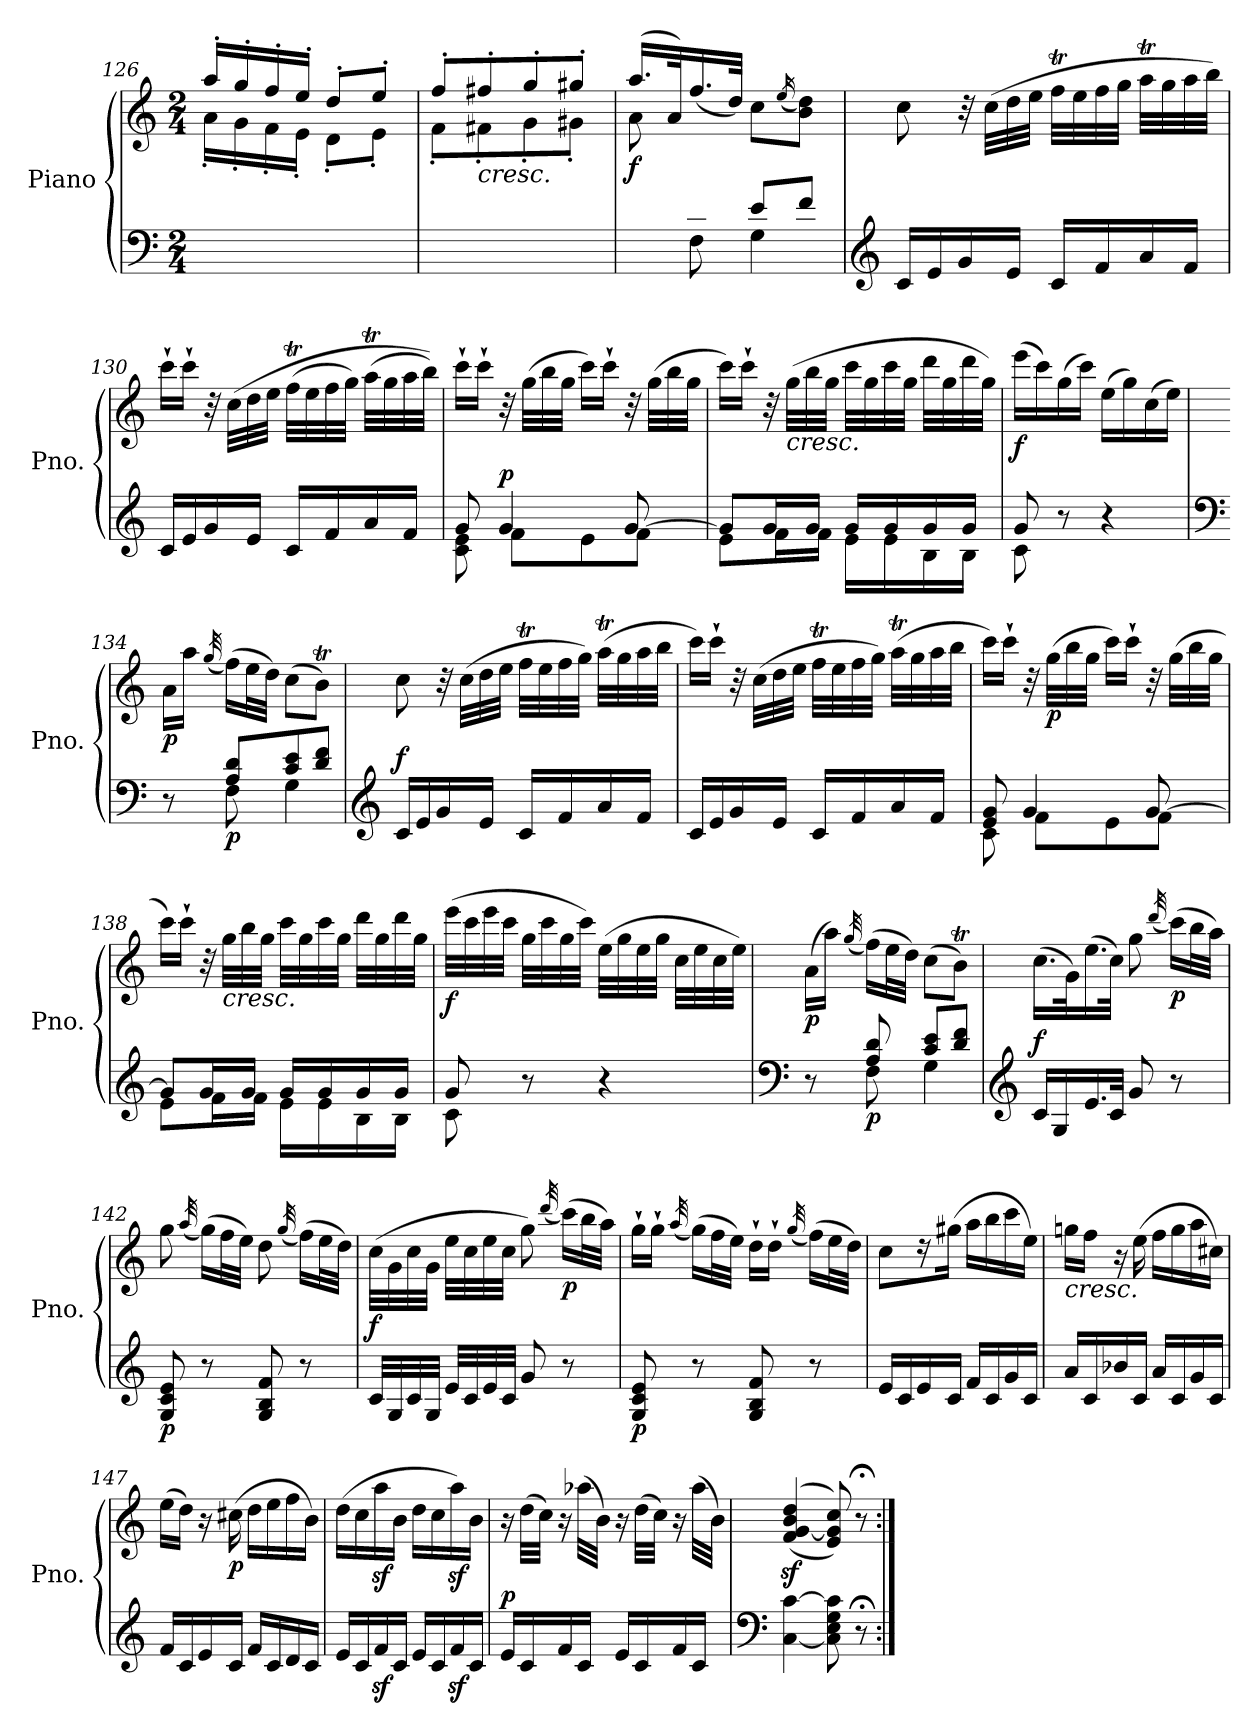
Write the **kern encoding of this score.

**kern	**kern	**dynam
*part1	*part1	*part1
*staff2	*staff1	*staff1/2
*I"Piano	*	*
*I'Pno.	*	*
*clefF4	*clefG2	*
*k[]	*k[]	*
*M2/4	*M2/4	*
=126	=126	=126
*	*^	*
2ryy	16aa'/LL	16a'\LL	.
.	16gg'/	16g'\	.
.	16ff'/	16f'\	.
.	16ee'/JJ	16e'\JJ	.
.	8dd'/L	8d'\L	.
.	8ee'/J	8e'\J	.
=127	=127	=127	=127
2ryy	8ff'/L	8f'\L	.
!	!LO:TX:b:i:t=cresc.	!	!
.	8ff#X'/	8f#X'\	.
.	8gg'/	8g'\	.
.	8gg#X'/J	8g#X'\J	.
=128	=128	=128	=128
*^	*	*	*
!	!	!	!	!LO:DY:a=2
8ryy	8ryy	(>16.aa/LL	8a\L	f
.	.	32a/K)	.	.
8d/J	8F\	(>16.ff/	4.ryy	.
.	.	32dd/JJk)	.	.
8e/L	4G\	8cc\L	.	.
.	.	(>16qee/	.	.
8f/J	.	8b\ 8dd\J)	.	.
*v	*v	*	*	*
*	*v	*v	*
!!LO:LB:g=z
=129	=129	=129
*clefG2	*	*
16c/LL	8cc\	.
16e/	.	.
16g/	32r	.
.	(>32cc\LLL	.
16e/JJ	32dd\	.
.	32ee\JJJ	.
16c/LL	32ffT\LLL	.
.	32ee\	.
16f/	32ff\	.
.	32gg\JJJ	.
16a/	32aaT\LLL	.
.	32gg\	.
16f/JJ	32aa\	.
.	32bb\JJJ)	.
=130	=130	=130
16c/LL	16ccc`\LL	.
16e/	16ccc`\JJ	.
16g/	32r	.
.	(>32cc\LLL	.
16e/JJ	32dd\	.
.	32ee\JJJ	.
16c/LL	(>32ffT\LLL	.
.	32ee\	.
16f/	32ff\	.
.	32gg\JJJ)	.
16a/	(>32aaT\LLL	.
.	32gg\	.
16f/JJ	32aa\	.
.	32bb\JJJ))	.
=131	=131	=131
*^	*	*
8g/	8c\ 8e\	16ccc`\LL	.
.	.	16ccc`\JJ	.
!	!	!	!LO:DY:a=2
4g/	8f\L	32r	p
.	.	(>32gg\LLL	.
.	.	32bb\	.
.	.	32gg\JJJ	.
.	8e\	16ccc\LL)	.
.	.	16ccc`\JJ	.
[8g/	8f\J	32r	.
.	.	(>32gg\LLL	.
.	.	32bb\	.
.	.	32gg\JJJ	.
=132	=132	=132	=132
8g/L]	8e\L	16ccc\LL)	.
.	.	16ccc`\JJ	.
16g/L	16f\L	32r	.
!	!	!LO:TX:b:i:t=cresc.	!
.	.	(>32gg\LLL	.
16g/JJ	16f\JJ	32bb\	.
.	.	32gg\JJJ	.
16g/LL	16e\LL	32ccc\LLL	.
.	.	32gg\	.
16g/	16e\	32ccc\	.
.	.	32gg\JJJ	.
16g/	16B\	32ddd\LLL	.
.	.	32gg\	.
16g/JJ	16B\JJ	32ddd\	.
.	.	32gg\JJJ)	.
!!LO:LB:g=z
=133	=133	=133	=133
!	!	!	!LO:DY:b
8g/	8c\	(>16eee\LL	f
.	.	16ccc\)	.
8r	4.ryy	(>16gg\	.
.	.	16ccc\JJ)	.
4r	.	(>16ee\LL	.
.	.	16gg\)	.
.	.	(>16cc\	.
.	.	16ee\JJ)	.
=134	=134	=134	=134
*clefF4	*	*	*
!	!	!	!LO:DY:b
8r	8ryy	16a\LL	p
.	.	16aa\JJ	.
.	.	(<32qgg/	.
!	!	!	!LO:DY:b=2
8A/ 8d/L	8F\	(>16ff\LL)	p
.	.	32ee\L	.
.	.	32dd\JJJ)	.
8c/ 8e/	4G\	(>8cc\L	.
8d/ 8f/J	.	8bt\J)	.
*v	*v	*	*
=135	=135	=135
*clefG2	*	*
!	!	!LO:DY:a=2
16c/LL	8cc\	f
16e/	.	.
16g/	32r	.
.	(>32cc\LLL	.
16e/JJ	32dd\	.
.	32ee\JJJ	.
16c/LL	32ffT\LLL	.
.	32ee\	.
16f/	32ff\	.
.	32gg\JJJ)	.
16a/	(>32aaT\LLL	.
.	32gg\	.
16f/JJ	32aa\	.
.	32bb\JJJ	.
=136	=136	=136
16c/LL	16ccc\LL)	.
16e/	16ccc`\JJ	.
16g/	32r	.
.	(>32cc\LLL	.
16e/JJ	32dd\	.
.	32ee\JJJ	.
16c/LL	32ffT\LLL	.
.	32ee\	.
16f/	32ff\	.
.	32gg\JJJ)	.
16a/	(>32aaT\LLL	.
.	32gg\	.
16f/JJ	32aa\	.
.	32bb\JJJ	.
!!LO:LB:g=z
=137	=137	=137
*^	*	*
8e/ 8g/	8c\	16ccc\LL)	.
.	.	16ccc`\JJ	.
4g/	8f\L	32r	.
!	!	!	!LO:DY:b
.	.	(>32gg\LLL	p
.	.	32bb\	.
.	.	32gg\JJJ	.
.	8e\	16ccc\LL)	.
.	.	16ccc`\JJ	.
[8g/	8f\J	32r	.
.	.	(>32gg\LLL	.
.	.	32bb\	.
.	.	32gg\JJJ	.
=138	=138	=138	=138
8g/L]	8e\L	16ccc\LL)	.
.	.	16ccc`\JJ	.
16g/L	16f\L	32r	.
!	!	!LO:TX:b:i:t=cresc.	!
.	.	32gg\LLL	.
16g/JJ	16f\JJ	32bb\	.
.	.	32gg\JJJ	.
16g/LL	16e\LL	32ccc\LLL	.
.	.	32gg\	.
16g/	16e\	32ccc\	.
.	.	32gg\JJJ	.
16g/	16B\	32ddd\LLL	.
.	.	32gg\	.
16g/JJ	16B\JJ	32ddd\	.
.	.	32gg\JJJ	.
=139	=139	=139	=139
!	!	!	!LO:DY:b
8g/	8c\	(>32eee\LLL	f
.	.	32ccc\	.
.	.	32eee\	.
.	.	32ccc\JJJ	.
8r	4.ryy	32gg\LLL	.
.	.	32ccc\	.
.	.	32gg\	.
.	.	32ccc\JJJ)	.
4r	.	(>32ee\LLL	.
.	.	32gg\	.
.	.	32ee\	.
.	.	32gg\JJJ	.
.	.	32cc\LLL	.
.	.	32ee\	.
.	.	32cc\	.
.	.	32ee\JJJ)	.
=140	=140	=140	=140
*clefF4	*	*	*
!	!	!	!LO:DY:b
8r	8ryy	(>16a\LL	p
.	.	16aa\JJ)	.
.	.	(<32qgg/	.
!	!	!	!LO:DY:b=2
8A/ 8d/	8F\	(>16ff\LL)	p
.	.	32ee\L	.
.	.	32dd\JJJ)	.
8c/ 8e/L	4G\	(>8cc\L	.
8d/ 8f/J	.	8bt\J)	.
*v	*v	*	*
!!LO:LB:g=z
=141	=141	=141
*clefG2	*	*
!	!	!LO:DY:a=2
16c/LL	(>16.cc\LL	f
16G/	.	.
.	32g\K)	.
16.e/	(>16.ee\	.
32c/JJk	32cc\JJk)	.
8g/	8gg\	.
.	(<32qddd/	.
!	!	!LO:DY:b
8r	(>16ccc\LL)	p
.	32bb\L	.
.	32aa\JJJ)	.
=142	=142	=142
!	!	!LO:DY:b=2
8G/ 8c/ 8e/	8gg\	p
.	(<32qaa/	.
8r	(>16gg\LL)	.
.	32ff\L	.
.	32ee\JJJ)	.
8G/ 8B/ 8f/	8dd\	.
.	(<32qgg/	.
8r	(>16ff\LL)	.
.	32ee\L	.
.	32dd\JJJ)	.
=143	=143	=143
!	!	!LO:DY:a=2
32c/LLL	(>32cc\LLL	f
32G/	32g\	.
32c/	32cc\	.
32G/JJJ	32g\JJJ	.
32e/LLL	32ee\LLL	.
32c/	32cc\	.
32e/	32ee\	.
32c/JJJ	32cc\JJJ	.
8g/	8gg\)	.
.	(<32qddd/	.
!	!	!LO:DY:b
8r	(>16ccc\LL)	p
.	32bb\L	.
.	32aa\JJJ)	.
=144	=144	=144
!	!	!LO:DY:b=2
8G/ 8c/ 8e/	16gg`\LL	p
.	16gg`\JJ	.
.	(<32qaa/	.
8r	(>16gg\LL)	.
.	32ff\L	.
.	32ee\JJJ)	.
8G/ 8B/ 8f/	16dd`\LL	.
.	16dd`\JJ	.
.	(<32qgg/	.
8r	(>16ff\LL)	.
.	32ee\L	.
.	32dd\JJJ)	.
=145	=145	=145
16e/LL	8cc\L	.
16c/	.	.
16e/	16r	.
16c/JJ	(>16gg#X\Jk	.
16f/LL	16aa\LL	.
16c/	16bb\	.
16g/	16ccc\	.
16c/JJ	16ee\JJ)	.
!!LO:LB:g=z
=146	=146	=146
!	!LO:TX:b:i:t=cresc.	!
16a/LL	16ggn\LL	.
16c/	16ff\JJ	.
16b-X/	16r	.
16c/JJ	(>16ee\	.
16a/LL	16ff\LL	.
16c/	16gg\	.
16g/	16aa\	.
16c/JJ	16cc#X\JJ)	.
=147	=147	=147
16f/LL	(>16ee\LL	.
16c/	16dd\JJ)	.
16e/	16r	.
!	!	!LO:DY:b
16c/JJ	(>16cc#X\	p
16f/LL	16dd\LL	.
16c/	16ee\	.
16d/	16ff\	.
16c/JJ	16b\JJ)	.
=148	=148	=148
16e/LL	(>16dd\LL	.
16c/	16cc\	.
16fz</	16aaz<\	.
16c/JJ	16b\JJ	.
16e/LL	16dd\LL	.
16c/	16cc\	.
16fz</	16aaz<\)	.
16c/JJ	16b\JJ	.
=149	=149	=149
!	!	!LO:DY:a=2
16e/LL	16r	p
16c/	(>32dd\LLL	.
.	32cc\JJJ)	.
16f/	16r	.
16c/JJ	(>32aa-X\LLL	.
.	32b\JJJ)	.
16e/LL	16r	.
16c/	(>32dd\LLL	.
.	32cc\JJJ)	.
16f/	16r	.
16c/JJ	(>32aa-\LLL	.
.	32b\JJJ)	.
=150	=150	=150
*clefF4	*	*
[4C\ [4c\	(<(<4f/z< [4g/z< 4b/z< 4dd/z<	.
!	!	!LO:DY:b=2
!	!	!LO:DY:n=1:b
8C\] 8E\ 8G\ 8c\]	8e/ 8g/] 8cc/))	mf f
8r;	8r;<	.
=:|!	=:|!	=:|!
*-	*-	*-
